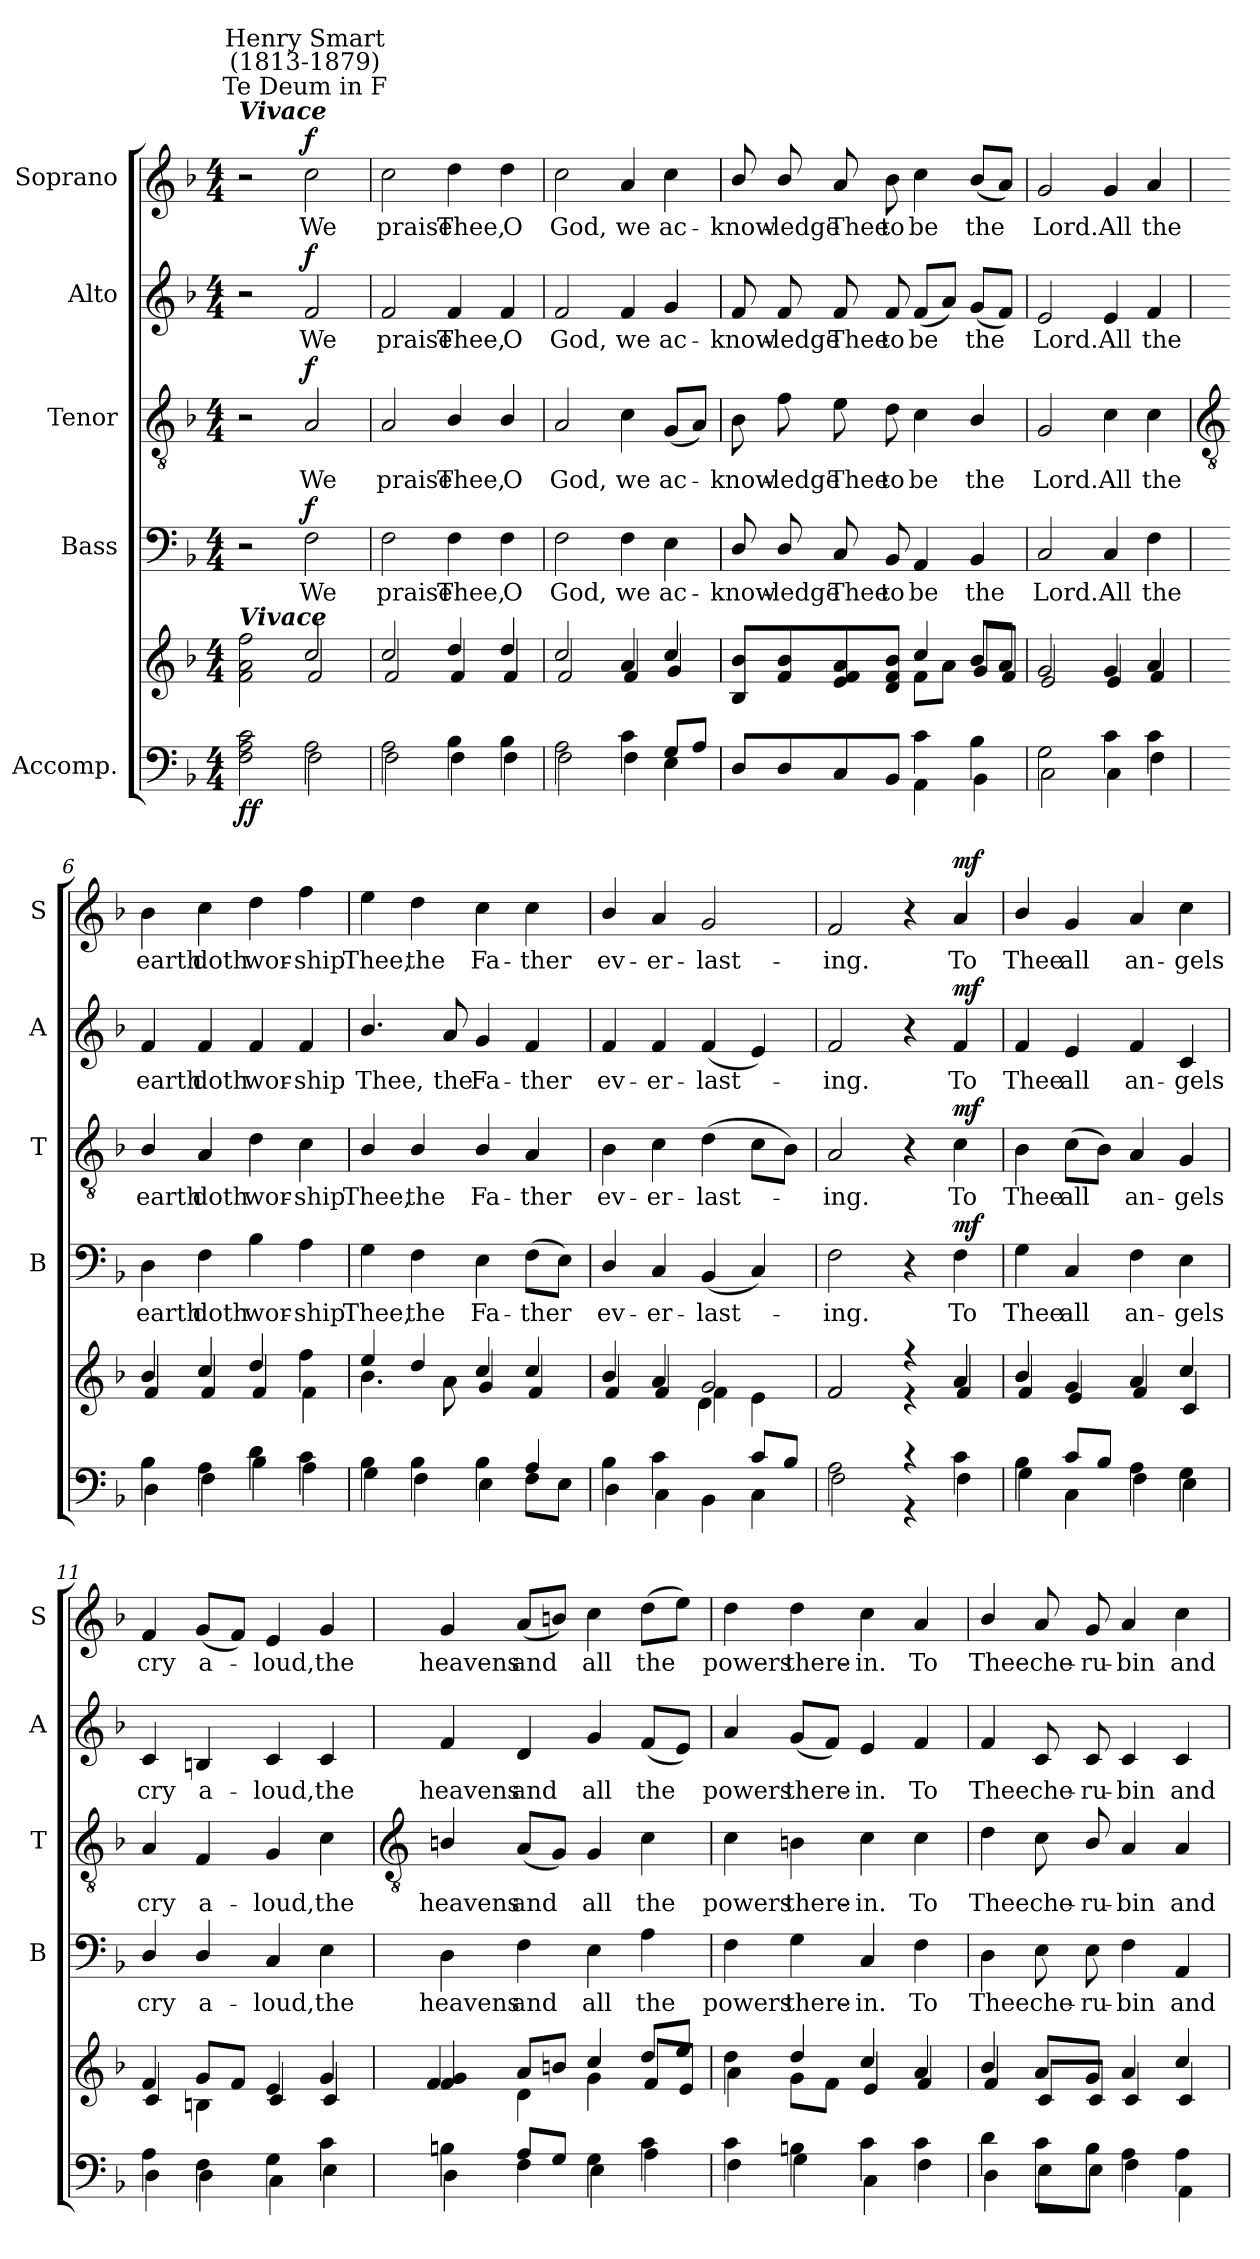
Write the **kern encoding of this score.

**kern	**kern	**dynam	**kern	**text	**dynam	**kern	**text	**dynam	**kern	**text	**dynam	**kern	**text	**dynam
*part5	*part5	*part5	*part4	*part4	*part4	*part3	*part3	*part3	*part2	*part2	*part2	*part1	*part1	*part1
*staff6	*staff5	*staff5/6	*staff4	*staff4	*staff4	*staff3	*staff3	*staff3	*staff2	*staff2	*staff2	*staff1	*staff1	*staff1
*I"Accomp.	*	*	*I"Bass	*	*	*I"Tenor	*	*	*I"Alto	*	*	*I"Soprano	*	*
*	*	*	*I'B	*	*	*I'T	*	*	*I'A	*	*	*I'S	*	*
*clefF4	*clefG2	*	*clefF4	*	*	*clefGv2	*	*	*clefG2	*	*	*clefG2	*	*
*k[b-]	*k[b-]	*	*k[b-]	*	*	*k[b-]	*	*	*k[b-]	*	*	*k[b-]	*	*
*F:	*F:	*	*F:	*	*	*F:	*	*	*F:	*	*	*F:	*	*
*M4/4	*M4/4	*	*M4/4	*	*	*M4/4	*	*	*M4/4	*	*	*M4/4	*	*
*MM126	*MM126	*	*MM126	*	*	*MM126	*	*	*MM126	*	*	*MM126	*	*
=1	=1	=1	=1	=1	=1	=1	=1	=1	=1	=1	=1	=1	=1	=1
*^	*^	*	*	*	*	*	*	*	*	*	*	*	*	*
!	!	!	!	!	!	!	!	!	!	!	!	!	!	!LO:TX:a:Bi:t=Vivace	!	!
!	!	!LO:TX:a:Bi:t=Vivace	!	!	!	!	!	!	!	!	!	!	!	!	!	!
!	!	!	!	!LO:DY:b=2	!	!	!	!	!	!	!	!	!	!	!	!
!	!	!	!	!LO:DY:n=1:b	!	!	!	!	!	!	!	!	!	!	!	!
2F\ 2A\ 2c\	2ryy	2ryy	2f\ 2a\ 2ff\	f f	2r	.	.	2r	.	.	2r	.	.	2r	.	.
!	!	!	!	!	!	!	!	!	!	!	!	!	!	!LO:TX:a:cj:t=Te Deum in F	!	!
!	!	!	!	!	!	!	!	!	!	!	!	!	!	!LO:TX:a:cj:t=Henry Smart\n(1813-1879)	!	!
!	!	!	!	!	!	!LO:LY:b	!LO:DY:b	!	!LO:LY:b	!LO:DY:b	!	!LO:LY:b	!LO:DY:b	!	!LO:LY:b	!LO:DY:b
2A\	2F\	2cc/	2f/	.	2F	We	f	2A	We	f	2f	We	f	2cc	We	f
=2	=2	=2	=2	=2	=2	=2	=2	=2	=2	=2	=2	=2	=2	=2	=2	=2
!	!	!	!	!	!	!LO:LY:b	!	!	!LO:LY:b	!	!	!LO:LY:b	!	!	!LO:LY:b	!
2A\	2F\	2cc/	2f/	.	2F	praise	.	2A	praise	.	2f	praise	.	2cc	praise	.
!	!	!	!	!	!	!LO:LY:b	!	!	!LO:LY:b	!	!	!LO:LY:b	!	!	!LO:LY:b	!
4B-\	4F\	4dd/	4f/	.	4F	Thee,	.	4B-/	Thee,	.	4f	Thee,	.	4dd	Thee,	.
!	!	!	!	!	!	!LO:LY:b	!	!	!LO:LY:b	!	!	!LO:LY:b	!	!	!LO:LY:b	!
4B-\	4F\	4dd/	4f/	.	4F	O	.	4B-/	O	.	4f	O	.	4dd	O	.
=3	=3	=3	=3	=3	=3	=3	=3	=3	=3	=3	=3	=3	=3	=3	=3	=3
!	!	!	!	!	!	!LO:LY:b	!	!	!LO:LY:b	!	!	!LO:LY:b	!	!	!LO:LY:b	!
2A\	2F\	2cc/	2f/	.	2F	God,	.	2A	God,	.	2f	God,	.	2cc	God,	.
!	!	!	!	!	!	!LO:LY:b	!	!	!LO:LY:b	!	!	!LO:LY:b	!	!	!LO:LY:b	!
4c\	4F\	4a/	4f/	.	4F	we	.	4c	we	.	4f	we	.	4a	we	.
!	!	!	!	!	!	!LO:LY:b	!	!	!LO:LY:b	!	!	!LO:LY:b	!	!	!LO:LY:b	!
8G/L	4E\	4cc/	4g/	.	4E	ac-	.	(<8GL	ac-	.	4g	ac-	.	4cc	ac-	.
8A/J	.	.	.	.	.	.	.	8AJ)	.	.	.	.	.	.	.	.
=4	=4	=4	=4	=4	=4	=4	=4	=4	=4	=4	=4	=4	=4	=4	=4	=4
!	!	!	!	!	!	!LO:LY:b	!	!	!LO:LY:b	!	!	!LO:LY:b	!	!	!LO:LY:b	!
2ryy	8D/L	8B-/ 8b-/L	2ryy	.	8D/	-know-	.	8B-	know-	.	8f	-know-	.	8b-/	-know-	.
!	!	!	!	!	!	!LO:LY:b	!	!	!LO:LY:b	!	!	!LO:LY:b	!	!	!LO:LY:b	!
.	8D/	8f/ 8b-/	.	.	8D/	-ledge	.	8f	-ledge	.	8f	-ledge	.	8b-/	-ledge	.
!	!	!	!	!	!	!LO:LY:b	!	!	!LO:LY:b	!	!	!LO:LY:b	!	!	!LO:LY:b	!
.	8C/	8e/ 8f/ 8a/	.	.	8C	Thee	.	8e	Thee	.	8f	Thee	.	8a	Thee	.
!	!	!	!	!	!	!LO:LY:b	!	!	!LO:LY:b	!	!	!LO:LY:b	!	!	!LO:LY:b	!
.	8BB-/J	8d/ 8f/ 8b-/J	.	.	8BB-	to	.	8d	to	.	8f	to	.	8b-	to	.
!	!	!	!	!	!	!LO:LY:b	!	!	!LO:LY:b	!	!	!LO:LY:b	!	!	!LO:LY:b	!
4c\	4AA\	4cc/	8f\L	.	4AA	be	.	4c	be	.	(<8fL	be	.	4cc	be	.
.	.	.	8a\J	.	.	.	.	.	.	.	8aJ)	.	.	.	.	.
!	!	!	!	!	!	!LO:LY:b	!	!	!LO:LY:b	!	!	!LO:LY:b	!	!	!LO:LY:b	!
4B-\	4BB-\	8b-/L	8g/L	.	4BB-	the	.	4B-/	the	.	(<8gL	the	.	(<8b-L	the	.
.	.	8a/J	8f/J	.	.	.	.	.	.	.	8fJ)	.	.	8aJ)	.	.
=5	=5	=5	=5	=5	=5	=5	=5	=5	=5	=5	=5	=5	=5	=5	=5	=5
!	!	!	!	!	!	!LO:LY:b	!	!	!LO:LY:b	!	!	!LO:LY:b	!	!	!LO:LY:b	!
2G\	2C\	2g/	2e/	.	2C	Lord.	.	2G	Lord.	.	2e	Lord.	.	2g	Lord.	.
!	!	!	!	!	!	!LO:LY:b	!	!	!LO:LY:b	!	!	!LO:LY:b	!	!	!LO:LY:b	!
4c\	4C\	4g/	4e/	.	4C	All	.	4c	All	.	4e	All	.	4g	All	.
!	!	!	!	!	!	!LO:LY:b	!	!	!LO:LY:b	!	!	!LO:LY:b	!	!	!LO:LY:b	!
4c\	4F\	4a/	4f/	.	4F	the	.	4c	the	.	4f	the	.	4a	the	.
!!LO:LB:g=z
=6	=6	=6	=6	=6	=6	=6	=6	=6	=6	=6	=6	=6	=6	=6	=6	=6
*	*	*	*	*	*	*	*	*clefGv2	*	*	*	*	*	*	*	*
!	!	!	!	!	!	!LO:LY:b	!	!	!LO:LY:b	!	!	!LO:LY:b	!	!	!LO:LY:b	!
4B-\	4D\	4b-/	4f/	.	4D	earth	.	4B-/	earth	.	4f	earth	.	4b-	earth	.
!	!	!	!	!	!	!LO:LY:b	!	!	!LO:LY:b	!	!	!LO:LY:b	!	!	!LO:LY:b	!
4A\	4F\	4cc/	4f/	.	4F	doth	.	4A	doth	.	4f	doth	.	4cc	doth	.
!	!	!	!	!	!	!LO:LY:b	!	!	!LO:LY:b	!	!	!LO:LY:b	!	!	!LO:LY:b	!
4d\	4B-\	4dd/	4f/	.	4B-	wor-	.	4d	wor-	.	4f	wor-	.	4dd	wor-	.
!	!	!	!	!	!	!LO:LY:b	!	!	!LO:LY:b	!	!	!LO:LY:b	!	!	!LO:LY:b	!
4c\	4A\	4ff\	4f\	.	4A	-ship	.	4c	-ship	.	4f	-ship	.	4ff	-ship	.
=7	=7	=7	=7	=7	=7	=7	=7	=7	=7	=7	=7	=7	=7	=7	=7	=7
!	!	!	!	!	!	!LO:LY:b	!	!	!LO:LY:b	!	!	!LO:LY:b	!	!	!LO:LY:b	!
4B-\	4G\	4ee/	4.b-\	.	4G	Thee,	.	4B-/	Thee,	.	4.b-/	Thee,	.	4ee	Thee,	.
!	!	!	!	!	!	!LO:LY:b	!	!	!LO:LY:b	!	!	!	!	!	!LO:LY:b	!
4B-\	4F\	4dd/	.	.	4F	the	.	4B-/	the	.	.	.	.	4dd	the	.
!	!	!	!	!	!	!	!	!	!	!	!	!LO:LY:b	!	!	!	!
.	.	.	8a\	.	.	.	.	.	.	.	8a	the	.	.	.	.
!	!	!	!	!	!	!LO:LY:b	!	!	!LO:LY:b	!	!	!LO:LY:b	!	!	!LO:LY:b	!
4B-\	4E\	4cc/	4g/	.	4E	Fa-	.	4B-/	Fa-	.	4g	Fa-	.	4cc	Fa-	.
!	!	!	!	!	!	!LO:LY:b	!	!	!LO:LY:b	!	!	!LO:LY:b	!	!	!LO:LY:b	!
4A/	8F\L	4cc/	4f/	.	(>8FL	-ther	.	4A	-ther	.	4f	-ther	.	4cc	-ther	.
.	8E\J	.	.	.	8EJ)	.	.	.	.	.	.	.	.	.	.	.
=8	=8	=8	=8	=8	=8	=8	=8	=8	=8	=8	=8	=8	=8	=8	=8	=8
*	*	*	*^	*	*	*	*	*	*	*	*	*	*	*	*	*
!	!	!	!	!	!	!	!LO:LY:b	!	!	!LO:LY:b	!	!	!LO:LY:b	!	!	!LO:LY:b	!
4B-\	4D\	4b-/	4f/	2ryy	.	4D/	ev-	.	4B-	ev-	.	4f	ev-	.	4b-/	ev-	.
!	!	!	!	!	!	!	!LO:LY:b	!	!	!LO:LY:b	!	!	!LO:LY:b	!	!	!LO:LY:b	!
4c\	4C\	4a/	4f/	.	.	4C	-er-	.	4c	-er-	.	4f	-er-	.	4a	-er-	.
!	!	!	!	!	!	!	!LO:LY:b	!	!	!LO:LY:b	!	!	!LO:LY:b	!	!	!LO:LY:b	!
4ryy	4BB-\	2g/	4f\	4d\	.	(<4BB-	-last-	.	(>4d	-last-	.	(<4f	-last-	.	2g	-last-	.
8c/L	4C\	.	4e\	4ryy	.	4C)	.	.	8cL	.	.	4e)	.	.	.	.	.
8B-/J	.	.	.	.	.	.	.	.	8B-J)	.	.	.	.	.	.	.	.
*	*	*	*v	*v	*	*	*	*	*	*	*	*	*	*	*	*	*
=9	=9	=9	=9	=9	=9	=9	=9	=9	=9	=9	=9	=9	=9	=9	=9	=9
!	!	!	!	!	!	!LO:LY:b	!	!	!LO:LY:b	!	!	!LO:LY:b	!	!	!LO:LY:b	!
2A\	2F\	2f/	2f/	.	2F	ing.	.	2A	ing.	.	2f	ing.	.	2f	-ing.	.
4r	4r	4r	4r	.	4r	.	.	4r	.	.	4r	.	.	4r	.	.
!	!	!	!	!LO:DY:b=2	!	!LO:LY:b	!	!	!LO:LY:b	!	!	!LO:LY:b	!	!	!LO:LY:b	!
!	!	!	!	!LO:DY:n=1:b=2	!	!	!	!	!	!	!	!	!	!	!	!
!	!	!	!	!LO:DY:n=2:b	!	!	!	!	!	!	!	!	!	!	!	!
!	!	!	!	!LO:DY:n=3:b	!	!	!LO:DY:b	!	!	!LO:DY:b	!	!	!LO:DY:b	!	!	!LO:DY:b
4c\	4F\	4a/	4f/	mf mf mf mf	4F	To	mf	4c	To	mf	4f	To	mf	4a	To	mf
=10	=10	=10	=10	=10	=10	=10	=10	=10	=10	=10	=10	=10	=10	=10	=10	=10
!	!	!	!	!	!	!LO:LY:b	!	!	!LO:LY:b	!	!	!LO:LY:b	!	!	!LO:LY:b	!
4B-\	4G\	4b-/	4f/	.	4G	Thee	.	4B-	Thee	.	4f	Thee	.	4b-/	Thee	.
!	!	!	!	!	!	!LO:LY:b	!	!	!LO:LY:b	!	!	!LO:LY:b	!	!	!LO:LY:b	!
8c/L	4C\	4g/	4e/	.	4C	all	.	(>8cL	all	.	4e	all	.	4g	all	.
8B-/J	.	.	.	.	.	.	.	8B-J)	.	.	.	.	.	.	.	.
!	!	!	!	!	!	!LO:LY:b	!	!	!LO:LY:b	!	!	!LO:LY:b	!	!	!LO:LY:b	!
4A\	4F\	4a/	4f/	.	4F	an-	.	4A	an-	.	4f	an-	.	4a	an-	.
!	!	!	!	!	!	!LO:LY:b	!	!	!LO:LY:b	!	!	!LO:LY:b	!	!	!LO:LY:b	!
4G\	4E\	4cc/	4c/	.	4E	-gels	.	4G	-gels	.	4c	-gels	.	4cc	-gels	.
=11	=11	=11	=11	=11	=11	=11	=11	=11	=11	=11	=11	=11	=11	=11	=11	=11
!	!	!	!	!	!	!LO:LY:b	!	!	!LO:LY:b	!	!	!LO:LY:b	!	!	!LO:LY:b	!
4A\	4D\	4f/	4c/	.	4D/	cry	.	4A	cry	.	4c	cry	.	4f	cry	.
!	!	!	!	!	!	!LO:LY:b	!	!	!LO:LY:b	!	!	!LO:LY:b	!	!	!LO:LY:b	!
4F\	4D\	8g/L	4Bn\	.	4D/	a-	.	4F	a-	.	4Bn	a-	.	(<8gL	a-	.
.	.	8f/J	.	.	.	.	.	.	.	.	.	.	.	8fJ)	.	.
!	!	!	!	!	!	!LO:LY:b	!	!	!LO:LY:b	!	!	!LO:LY:b	!	!	!LO:LY:b	!
4G\	4C\	4e/	4c/	.	4C	-loud,	.	4G	-loud,	.	4c	-loud,	.	4e	loud,	.
!	!	!	!	!	!	!LO:LY:b	!	!	!LO:LY:b	!	!	!LO:LY:b	!	!	!LO:LY:b	!
4c\	4E\	4g/	4c/	.	4E	the	.	4c	the	.	4c	the	.	4g	the	.
!!LO:LB:g=z
=12	=12	=12	=12	=12	=12	=12	=12	=12	=12	=12	=12	=12	=12	=12	=12	=12
*	*	*	*	*	*	*	*	*clefGv2	*	*	*	*	*	*	*	*
!	!	!	!	!	!	!LO:LY:b	!	!	!LO:LY:b	!	!	!LO:LY:b	!	!	!LO:LY:b	!
4Bn\	4D\	4f/ 4g/	4f/	.	4D	heavens	.	4Bn/	heavens	.	4f	heavens	.	4g	heavens	.
!	!	!	!	!	!	!LO:LY:b	!	!	!LO:LY:b	!	!	!LO:LY:b	!	!	!LO:LY:b	!
8A/L	4F\	8a/L	4d\	.	4F	and	.	(<8AL	and	.	4d	and	.	(<8aL	and	.
8G/J	.	8bn/J	.	.	.	.	.	8GJ)	.	.	.	.	.	8bnJ)	.	.
!	!	!	!	!	!	!LO:LY:b	!	!	!LO:LY:b	!	!	!LO:LY:b	!	!	!LO:LY:b	!
4G\	4E\	4cc/	4g\	.	4E	all	.	4G	all	.	4g	all	.	4cc	all	.
!	!	!	!	!	!	!LO:LY:b	!	!	!LO:LY:b	!	!	!LO:LY:b	!	!	!LO:LY:b	!
4c\	4A\	8dd/L	8f/L	.	4A	the	.	4c	the	.	(<8fL	the	.	(>8ddL	the	.
.	.	8ee/J	8e/J	.	.	.	.	.	.	.	8eJ)	.	.	8eeJ)	.	.
=13	=13	=13	=13	=13	=13	=13	=13	=13	=13	=13	=13	=13	=13	=13	=13	=13
!	!	!	!	!	!	!LO:LY:b	!	!	!LO:LY:b	!	!	!LO:LY:b	!	!	!LO:LY:b	!
4c\	4F\	4dd\	4a\	.	4F	powers	.	4c	powers	.	4a	powers	.	4dd	powers	.
!	!	!	!	!	!	!LO:LY:b	!	!	!LO:LY:b	!	!	!LO:LY:b	!	!	!LO:LY:b	!
4Bn\	4G\	4dd/	8g\L	.	4G	there-	.	4Bn	there-	.	(<8gL	there-	.	4dd	there-	.
.	.	.	8f\J	.	.	.	.	.	.	.	8fJ)	.	.	.	.	.
!	!	!	!	!	!	!LO:LY:b	!	!	!LO:LY:b	!	!	!LO:LY:b	!	!	!LO:LY:b	!
4c\	4C\	4cc/	4e/	.	4C	-in.	.	4c	-in.	.	4e	in.	.	4cc	-in.	.
!	!	!	!	!	!	!LO:LY:b	!	!	!LO:LY:b	!	!	!LO:LY:b	!	!	!LO:LY:b	!
4c\	4F\	4a/	4f/	.	4F	To	.	4c	To	.	4f	To	.	4a	To	.
=14	=14	=14	=14	=14	=14	=14	=14	=14	=14	=14	=14	=14	=14	=14	=14	=14
!	!	!	!	!	!	!LO:LY:b	!	!	!LO:LY:b	!	!	!LO:LY:b	!	!	!LO:LY:b	!
4d\	4D\	4b-/	4f/	.	4D	Thee	.	4d	Thee	.	4f	Thee	.	4b-/	Thee	.
!	!	!	!	!	!	!LO:LY:b	!	!	!LO:LY:b	!	!	!LO:LY:b	!	!	!LO:LY:b	!
8c\L	8E\L	8a/L	8c/L	.	8E	che-	.	8c	che-	.	8c	che-	.	8a	che-	.
!	!	!	!	!	!	!LO:LY:b	!	!	!LO:LY:b	!	!	!LO:LY:b	!	!	!LO:LY:b	!
8B-\J	8E\J	8g/J	8c/J	.	8E	-ru-	.	8B-/	-ru-	.	8c	-ru-	.	8g	-ru-	.
!	!	!	!	!	!	!LO:LY:b	!	!	!LO:LY:b	!	!	!LO:LY:b	!	!	!LO:LY:b	!
4A\	4F\	4a/	4c/	.	4F	-bin	.	4A	-bin	.	4c	-bin	.	4a	-bin	.
!	!	!	!	!	!	!LO:LY:b	!	!	!LO:LY:b	!	!	!LO:LY:b	!	!	!LO:LY:b	!
4A\	4AA\	4cc/	4c/	.	4AA	and	.	4A	and	.	4c	and	.	4cc	and	.
*v	*v	*	*	*	*	*	*	*	*	*	*	*	*	*	*	*
*	*v	*v	*	*	*	*	*	*	*	*	*	*	*	*	*
=	=	=	=	=	=	=	=	=	=	=	=	=	=	=
*-	*-	*-	*-	*-	*-	*-	*-	*-	*-	*-	*-	*-	*-	*-
